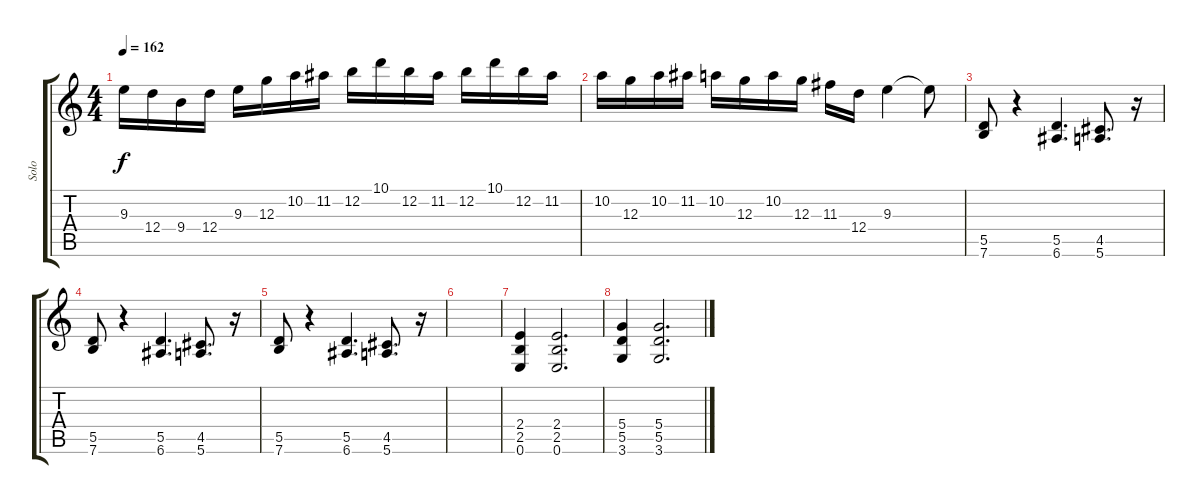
\track ("Solo" "Solo") {instrument distortionguitar}
\staff {score tabs}
\tuning (E4 B3 G3 D3 A2 E2) {hide}
\ts (4 4)
\tempo 162
\clef g2
\ks c
9.3.16{dy f} 12.4.16 9.4.16 12.4.16 9.3.16 12.3.16 10.2.16 11.2.16 12.2.16 10.1.16 12.2.16 11.2.16 12.2.16 10.1.16 12.2.16 11.2.16 |
10.2.16 12.3.16 10.2.16 11.2.16 10.2.16 12.3.16 10.2.16 12.3.16 11.3.16 12.4.16 9.3.4 9.3{t}.8 |
(5.5 7.6).8 r.4 (5.5 6.6).4{d} (4.5 5.6).8{d} r.16 |
(5.5 7.6).8 r.4 (5.5 6.6).4{d} (4.5 5.6).8{d} r.16 |
(5.5 7.6).8 r.4 (5.5 6.6).4{d} (4.5 5.6).8{d} r.16 |
|
(2.4 2.5 0.6).4 (2.4 2.5 0.6).2{d} |
(5.4 5.5 3.6).4 (5.4 5.5 3.6).2{d}
